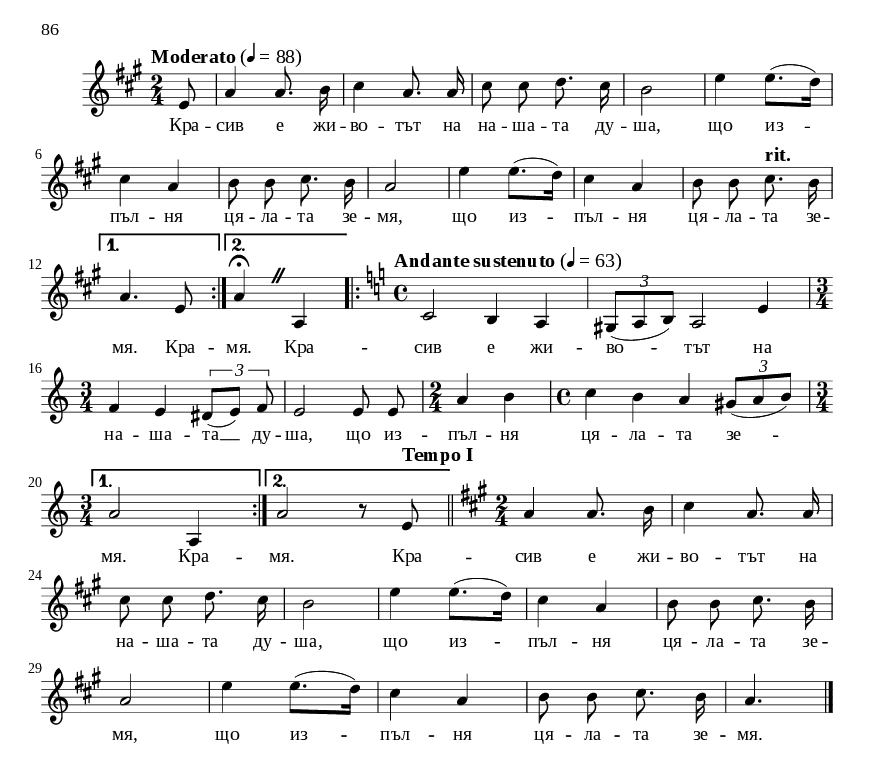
\version "2.24.4"

% include paper part and global functions
\include "include/globals.ily"

\bookpart {
  \label #'ref103
  \tocItem \markup "Красив е животът"
  \include "include/bookpart-paper.ily"
  \paper {
      print-first-page-number = ##t
      bookpart-level-page-numbering = ##t
  print-page-number = ##t
      first-page-number = #86
}
\score {
    \include "include/score-layout.ily"


    \new Voice \absolute{
      \clef treble
      \key a \major
      \time 2/4
      \tempoFunc "Moderato" 4 "88"
      \autoBeamOff
      \partial 8
      \repeat volta 2 {
        e'8 | a'4 a'8. b'16 | cis''4 a'8. a'16 | cis''8 cis''8 d''8. cis''16 | b'2 | e''4 e''8. ( [ d''16 ] ) \break |

        cis''4 a' | b'8 b' cis''8. b'16 | a'2 | e''4 e''8. ( [ d''16 ] ) | cis''4 a' |  b'8 b' \tempo "rit." cis''8. b'16 | \break
      }
      \alternative {
        {  a'4. e'8 | }
        {  a'4 \fermata \caesura a4 \tempoFunc "Andante sustenuto" 4 "63" }
      }

      \key a \minor \time 4/4 \repeat volta 2 {
        c'2 b4 a |  \tuplet 3/2 { gis8 [ ( a b ) ] } a2 e'4 | \break

        \time 3/4 f'4 e' \tuplet 3/2 { dis'8 [ ( e' )  ] f' } | e'2 e'8 e'8 | \time 2/4 a'4 b'4 | \time 4/4 c''4 b' a' \tuplet 3/2 { gis'8 [ ( a' b' ) ] } | \break
        \time 3/4
      }


      \alternative {
        {  a'2 a4 | }
        {
          a'2 r8  \tempo "Tempo I"
          e'8 \bar "||"
        }
      }

      \time 2/4 \key a \major a'4 a'8. b'16 | cis''4 a'8. a'16 | \break

      cis''8 cis''8 d''8. cis''16 | b'2 |e''4  e''8. [ ( d''16 ) ] | cis''4 a'4 | b'8 b' cis''8. b'16 | \break

      a'2 | e''4 e''8. [ ( d''16 ) ]  | cis''4 a' | b'8 b' cis''8. b'16 | a'4. \bar "|."

    }

    \addlyrics {
      Кра -- сив е жи -- во -- тът на на -- ша -- та ду -- ша,

      що из -- пъл -- ня ця -- ла -- та зе -- мя,

      що из -- пъл -- ня ця -- ла -- та зе -- мя. Кра -- мя.

      Кра -- сив е жи -- во -- тът на на -- ша -- та __ ду -- ша,

      що из -- пъл -- ня ця -- ла -- та зе -- мя. Кра -- мя.

      Кра -- сив е жи -- во -- тът на на -- ша -- та ду -- ша,

      що из -- пъл -- ня ця -- ла -- та зе -- мя,

      що из -- пъл -- ня ця -- ла -- та зе -- мя.
    }

    \header {
      title = \titleFunc #'ref_desc_10 "Красив е животът" "Krasiv e životăt"
    }

    \midi{}

  } % score
} % bookpart
